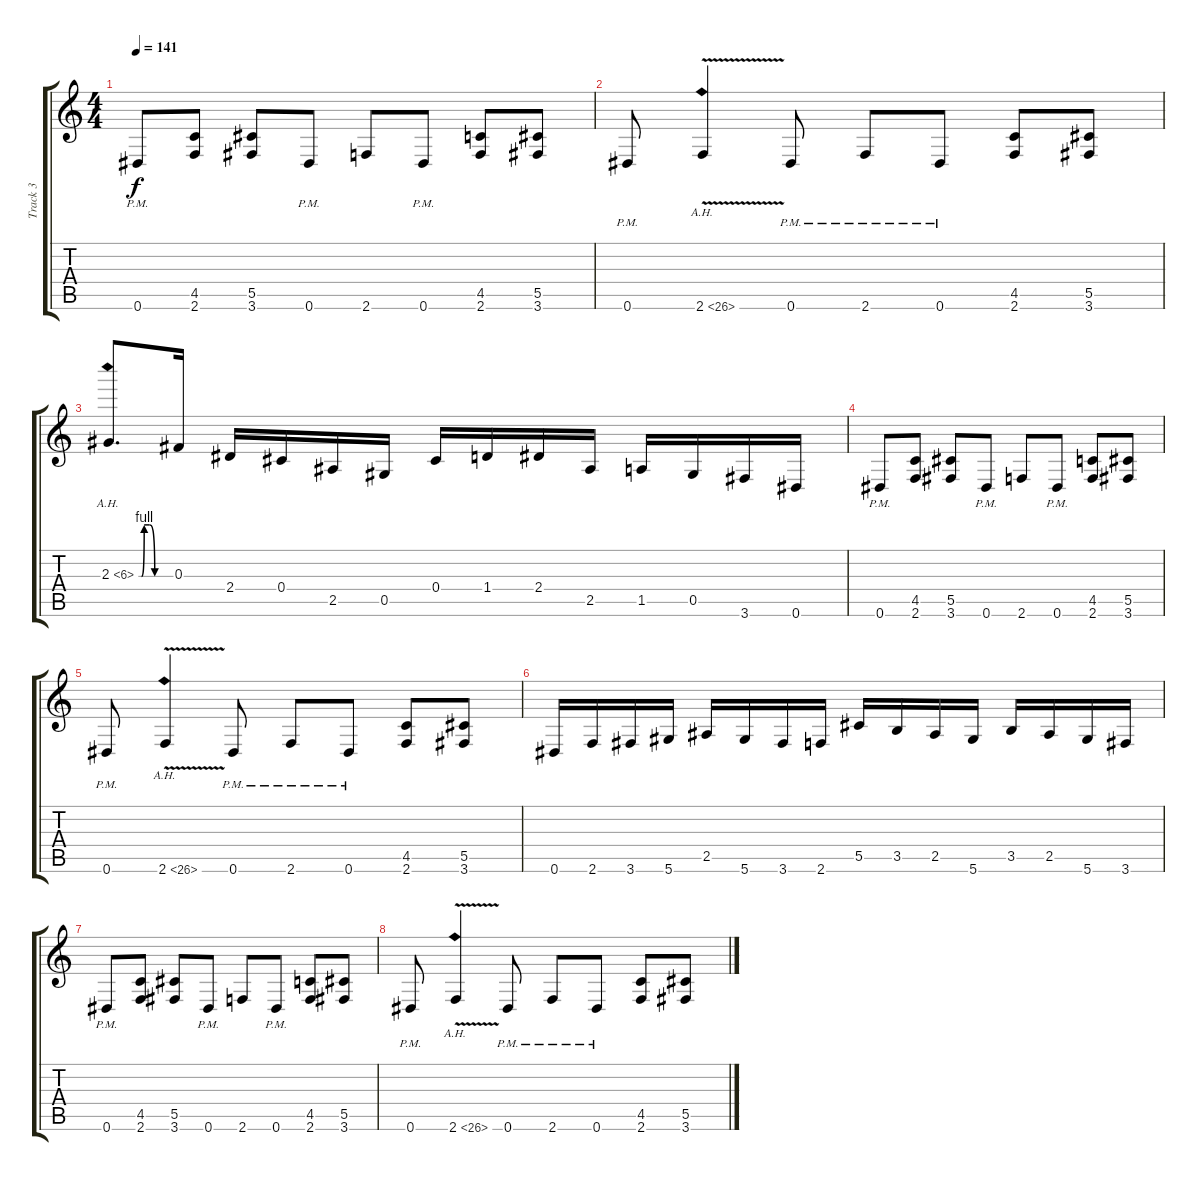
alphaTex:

\track ("Track 3" "Track 3") {instrument distortionguitar}
\staff {score tabs}
\tuning (Eb4 Bb3 Gb3 Db3 Ab2 Eb2) {hide}
\ts (4 4)
\tempo 141
\clef g2
\ks c
0.6{pm}.8{dy f} (4.5 2.6).8 (5.5 3.6).8 0.6{pm}.8 2.6.8 0.6{pm}.8 (4.5 2.6).8 (5.5 3.6).8 |
0.6{pm}.8 2.6{ah 24 v}.4 0.6{pm}.8 2.6{pm}.8 0.6{pm}.8 (4.5 2.6).8 (5.5 3.6).8 |
2.3{be (custom 0 0 5 0 10 4 20 4 30 0 60 0) ah 4}.8{d} 0.3.16 2.4.16 0.4.16 2.5.16 0.5.16 0.4.16 1.4.16 2.4.16 2.5.16 1.5.16 0.5.16 3.6.16 0.6.16 |
0.6{pm}.8 (4.5 2.6).8 (5.5 3.6).8 0.6{pm}.8 2.6.8 0.6{pm}.8 (4.5 2.6).8 (5.5 3.6).8 |
0.6{pm}.8 2.6{ah 24 v}.4 0.6{pm}.8 2.6{pm}.8 0.6{pm}.8 (4.5 2.6).8 (5.5 3.6).8 |
0.6.16 2.6.16 3.6.16 5.6.16 2.5.16 5.6.16 3.6.16 2.6.16 5.5.16 3.5.16 2.5.16 5.6.16 3.5.16 2.5.16 5.6.16 3.6.16 |
0.6{pm}.8 (4.5 2.6).8 (5.5 3.6).8 0.6{pm}.8 2.6.8 0.6{pm}.8 (4.5 2.6).8 (5.5 3.6).8 |
0.6{pm}.8 2.6{ah 24 v}.4 0.6{pm}.8 2.6{pm}.8 0.6{pm}.8 (4.5 2.6).8 (5.5 3.6).8
